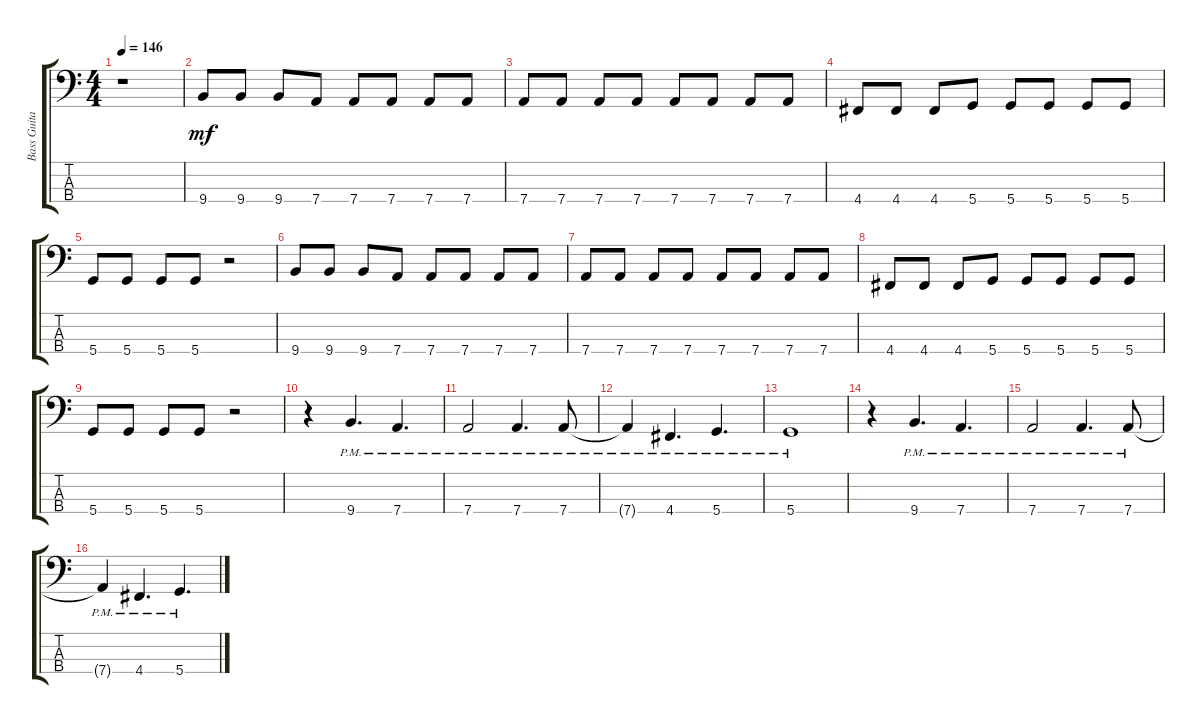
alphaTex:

\track ("Bass Guitar" "Bass Guita") {instrument electricbassfinger}
\staff {score tabs}
\tuning (G2 D2 A1 D1) {hide}
\ts (4 4)
\tempo 146
\clef f4
\ks c
r.1{dy mf} |
9.4.8 9.4.8 9.4.8 7.4.8 7.4.8 7.4.8 7.4.8 7.4.8 |
7.4.8 7.4.8 7.4.8 7.4.8 7.4.8 7.4.8 7.4.8 7.4.8 |
4.4.8 4.4.8 4.4.8 5.4.8 5.4.8 5.4.8 5.4.8 5.4.8 |
5.4.8 5.4.8 5.4.8 5.4.8 r.2 |
9.4.8 9.4.8 9.4.8 7.4.8 7.4.8 7.4.8 7.4.8 7.4.8 |
7.4.8 7.4.8 7.4.8 7.4.8 7.4.8 7.4.8 7.4.8 7.4.8 |
4.4.8 4.4.8 4.4.8 5.4.8 5.4.8 5.4.8 5.4.8 5.4.8 |
5.4.8 5.4.8 5.4.8 5.4.8 r.2 |
r.4 9.4{pm}.4{d} 7.4{pm}.4{d} |
7.4{pm}.2 7.4{pm}.4{d} 7.4{pm}.8 |
7.4{pm t}.4 4.4{pm}.4{d} 5.4{pm}.4{d} |
5.4{pm}.1 |
r.4 9.4{pm}.4{d} 7.4{pm}.4{d} |
7.4{pm}.2 7.4{pm}.4{d} 7.4{pm}.8 |
7.4{pm t}.4 4.4{pm}.4{d} 5.4{pm}.4{d}
